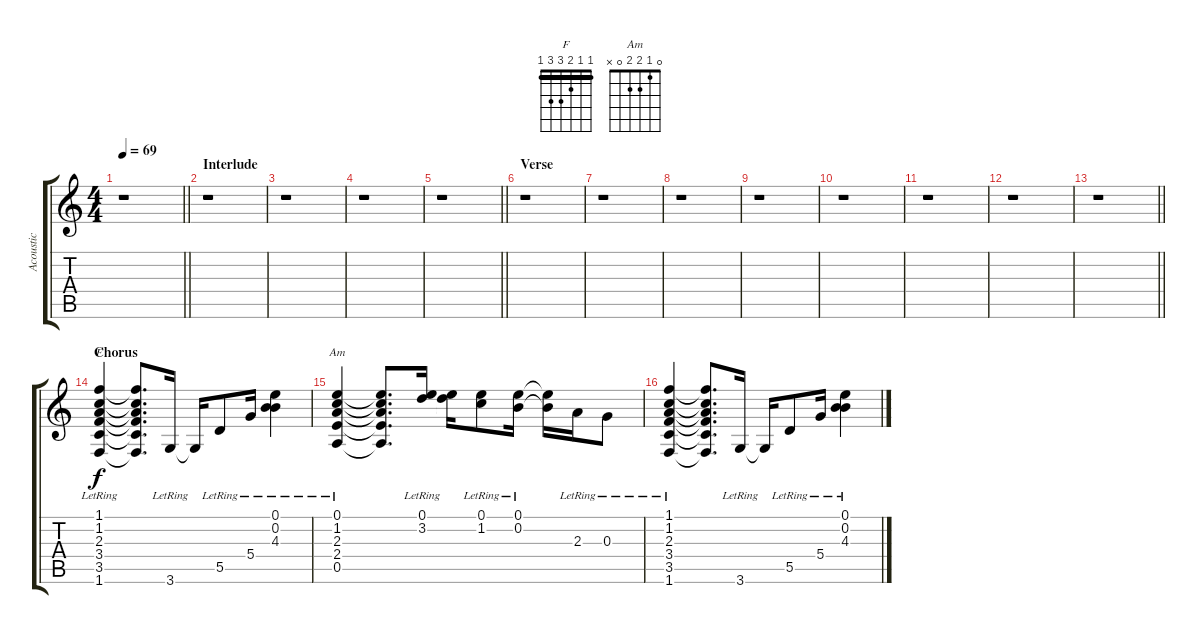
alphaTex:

\track ("Acoustic" "Acoustic") {instrument acousticguitarnylon}
\staff {score tabs}
\tuning (E4 B3 G3 D3 A2 E2) {hide}
\chord ("F" 1 1 2 3 3 1) {barre 1}
\chord ("Am" 0 1 2 2 0 x)
\ts (4 4)
\tempo 69
\clef g2
\barLineRight lightlight
\ks c
r.1{dy f} |
\section ("" "Interlude")
r.1 |
r.1 |
r.1 |
\barLineRight lightlight
r.1 |
\section ("" "Verse")
r.1 |
r.1 |
r.1 |
r.1 |
r.1 |
r.1 |
r.1 |
\barLineRight lightlight
r.1 |
\section ("" "Chorus")
(1.1{lr} 1.2{lr} 2.3{lr} 3.4{lr} 3.5{lr} 1.6{lr}).4{ch "F"} (1.1{t} 1.2{t} 2.3{t} 3.4{t} 3.5{t} 1.6{t}).8{d} 3.6{lr}.16 3.6{t}.16 5.5{lr}.8 5.4{lr}.16 (0.1{lr} 0.2{lr} 4.3{lr}).4 |
(0.1{lr} 1.2{lr} 2.3{lr} 2.4{lr} 0.5{lr}).4{ch "Am"} (0.1{t} 1.2{t} 2.3{t} 2.4{t} 0.5{t}).8{d} (0.1{lr} 3.2{lr}).16 (0.1{t} 3.2{t}).16 (0.1{lr} 1.2{lr}).8 (0.1{lr} 0.2{lr}).16 (0.1{t} 0.2{t}).16 2.3{lr}.16 0.3{lr}.8 |
(1.1{lr} 1.2{lr} 2.3{lr} 3.4{lr} 3.5{lr} 1.6{lr}).4 (1.1{t} 1.2{t} 2.3{t} 3.4{t} 3.5{t} 1.6{t}).8{d} 3.6{lr}.16 3.6{t}.16 5.5{lr}.8 5.4{lr}.16 (0.1{lr} 0.2{lr} 4.3{lr}).4
